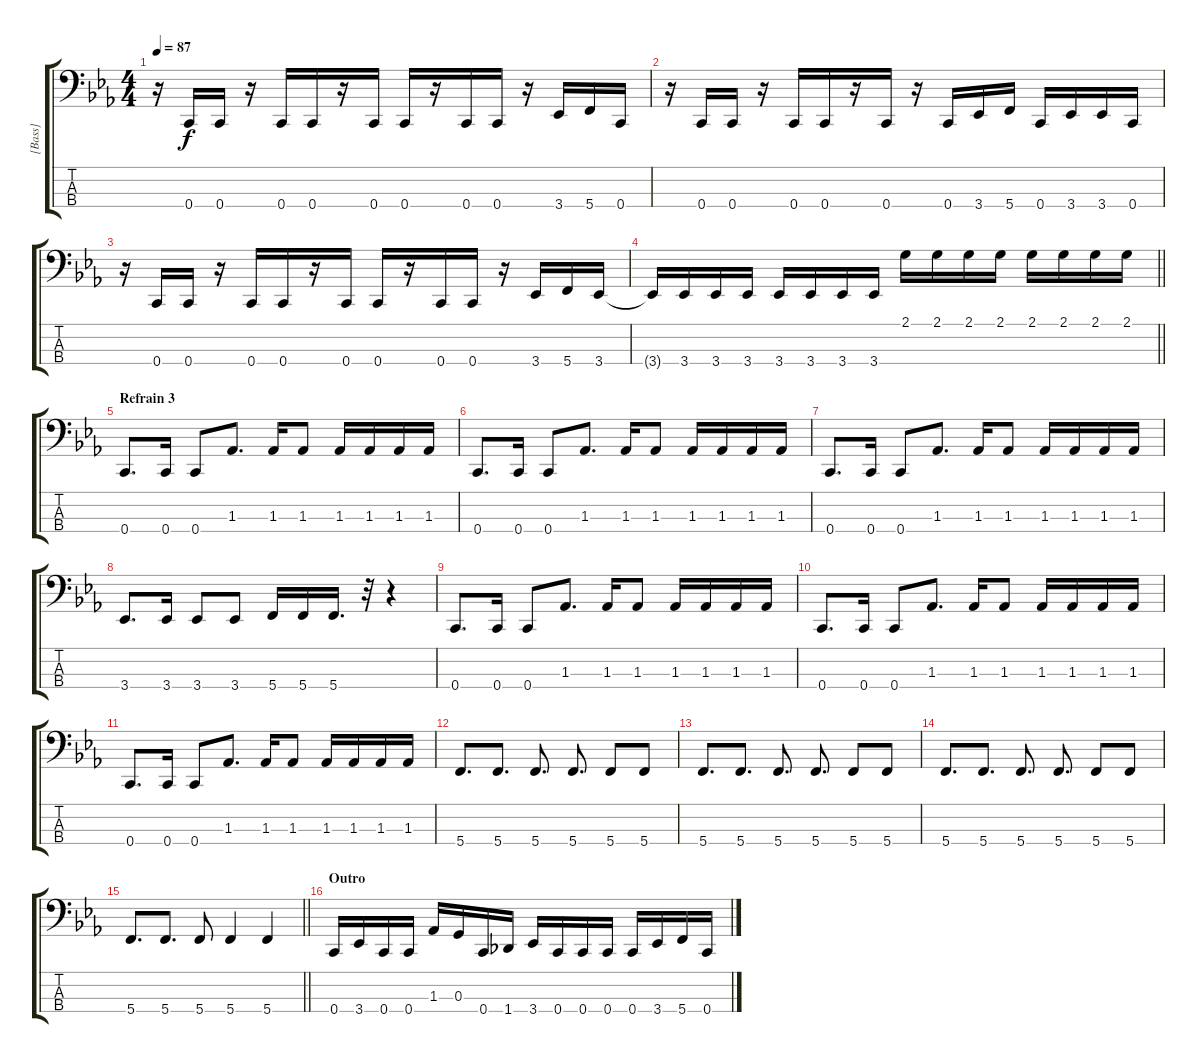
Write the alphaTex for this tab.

\track ("[Bass]" "[Bass]") {instrument electricbassfinger}
\staff {score tabs}
\tuning (F2 C2 G1 C1) {hide}
\ts (4 4)
\tempo 87
\clef f4
\ks cminor
r.16{dy f} 0.4.16 0.4.16 r.16 0.4.16 0.4.16 r.16 0.4.16 0.4.16 r.16 0.4.16 0.4.16 r.16 3.4.16 5.4.16 0.4.16 |
r.16 0.4.16 0.4.16 r.16 0.4.16 0.4.16 r.16 0.4.16 r.16 0.4.16 3.4.16 5.4.16 0.4.16 3.4.16 3.4.16 0.4.16 |
r.16 0.4.16 0.4.16 r.16 0.4.16 0.4.16 r.16 0.4.16 0.4.16 r.16 0.4.16 0.4.16 r.16 3.4.16 5.4.16 3.4.16 |
\barLineRight lightlight
3.4{t}.16 3.4.16 3.4.16 3.4.16 3.4.16 3.4.16 3.4.16 3.4.16 2.1.16 2.1.16 2.1.16 2.1.16 2.1.16 2.1.16 2.1.16 2.1.16 |
\section ("" "Refrain 3")
0.4.8{d} 0.4.16 0.4.8 1.3.8{d} 1.3.16 1.3.8 1.3.16 1.3.16 1.3.16 1.3.16 |
0.4.8{d} 0.4.16 0.4.8 1.3.8{d} 1.3.16 1.3.8 1.3.16 1.3.16 1.3.16 1.3.16 |
0.4.8{d} 0.4.16 0.4.8 1.3.8{d} 1.3.16 1.3.8 1.3.16 1.3.16 1.3.16 1.3.16 |
3.4.8{d} 3.4.16 3.4.8 3.4.8 5.4.16 5.4.16 5.4.16{d} r.32 r.4 |
0.4.8{d} 0.4.16 0.4.8 1.3.8{d} 1.3.16 1.3.8 1.3.16 1.3.16 1.3.16 1.3.16 |
0.4.8{d} 0.4.16 0.4.8 1.3.8{d} 1.3.16 1.3.8 1.3.16 1.3.16 1.3.16 1.3.16 |
0.4.8{d} 0.4.16 0.4.8 1.3.8{d} 1.3.16 1.3.8 1.3.16 1.3.16 1.3.16 1.3.16 |
5.4.8{d} 5.4.8{d} 5.4.8{d} 5.4.8{d} 5.4.8 5.4.8 |
5.4.8{d} 5.4.8{d} 5.4.8{d} 5.4.8{d} 5.4.8 5.4.8 |
5.4.8{d} 5.4.8{d} 5.4.8{d} 5.4.8{d} 5.4.8 5.4.8 |
\barLineRight lightlight
5.4.8{d} 5.4.8{d} 5.4.8 5.4.4 5.4.4 |
\section ("" "Outro")
0.4.16 3.4.16 0.4.16 0.4.16 1.3.16 0.3.16 0.4.16 1.4.16 3.4.16 0.4.16 0.4.16 0.4.16 0.4.16 3.4.16 5.4.16 0.4.16
